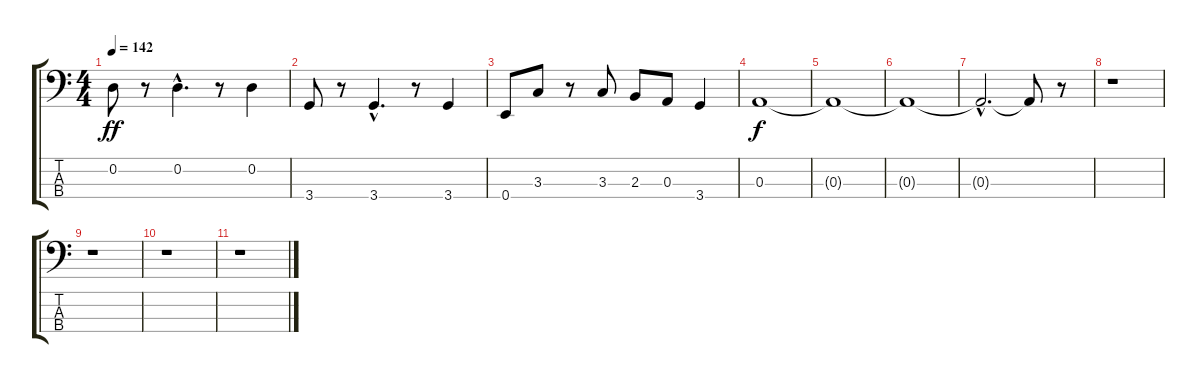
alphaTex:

\track "" {instrument electricbassfinger}
\staff {score tabs}
\tuning (G2 D2 A1 E1) {hide}
\ts (4 4)
\tempo 142
\clef f4
\ks c
0.2.8{dy ff} r.8 0.2{hac}.4{d} r.8 0.2.4 |
3.4.8 r.8 3.4{hac}.4{d} r.8 3.4.4 |
0.4.8 3.3.8 r.8 3.3.8 2.3.8 0.3.8 3.4.4 |
0.3.1{dy f} |
0.3{t}.1 |
0.3{t}.1 |
0.3{hac t}.2{d} 0.3{t}.8 r.8 |
r.1 |
r.1 |
r.1 |
r.1
